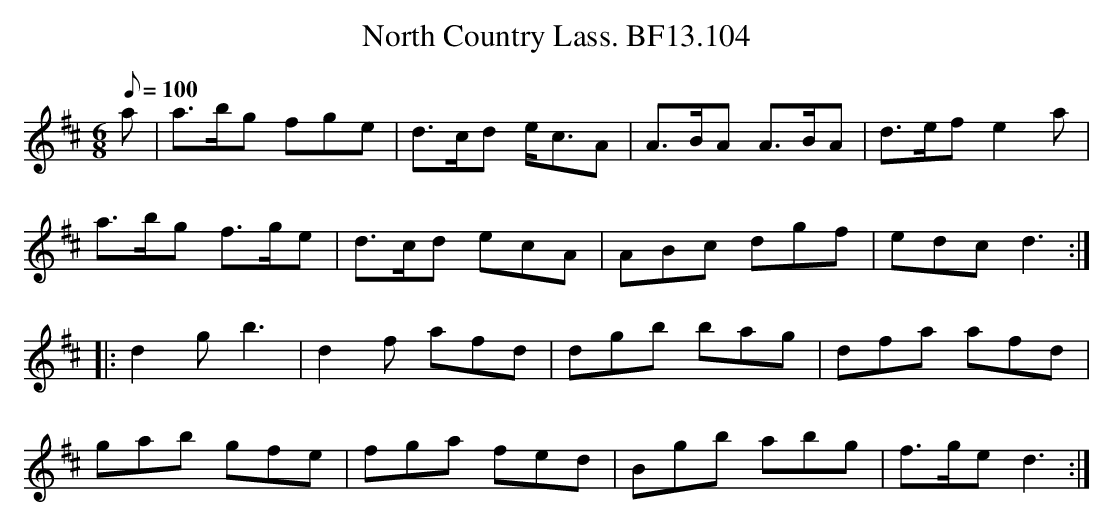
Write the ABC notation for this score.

X:1
T:North Country Lass. BF13.104
M:6/8
L:1/8
Q:100
K:D
a|a>bg fge|d>cd e<cA|A>BA A>BA|d>efe2a|
a>bg f>ge|d>cd ecA|ABc dgf|edcd3:|
|:d2gb3|d2f afd|dgb bag|dfa afd|
gab gfe|fga fed|Bgb abg|f>ge d3:|
